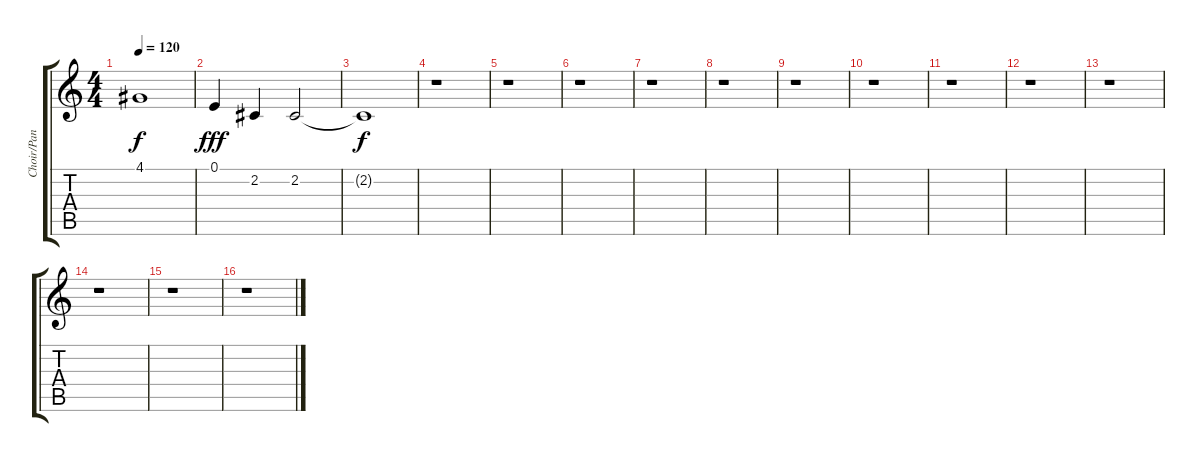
\track ("Choir/Pan Pipes" "Choir/Pan ") {instrument choiraahs}
\staff {score tabs}
\tuning (E4 B3 G3 D3 A2 E2) {hide}
\ts (4 4)
\tempo 120
\clef g2
\ks c
4.1{t}.1{dy f} |
0.1.4{dy fff} 2.2.4 2.2.2 |
2.2{t}.1{dy f} |
r.1 |
r.1 |
r.1 |
r.1 |
r.1 |
r.1 |
r.1 |
r.1 |
r.1 |
r.1 |
r.1 |
r.1 |
r.1
